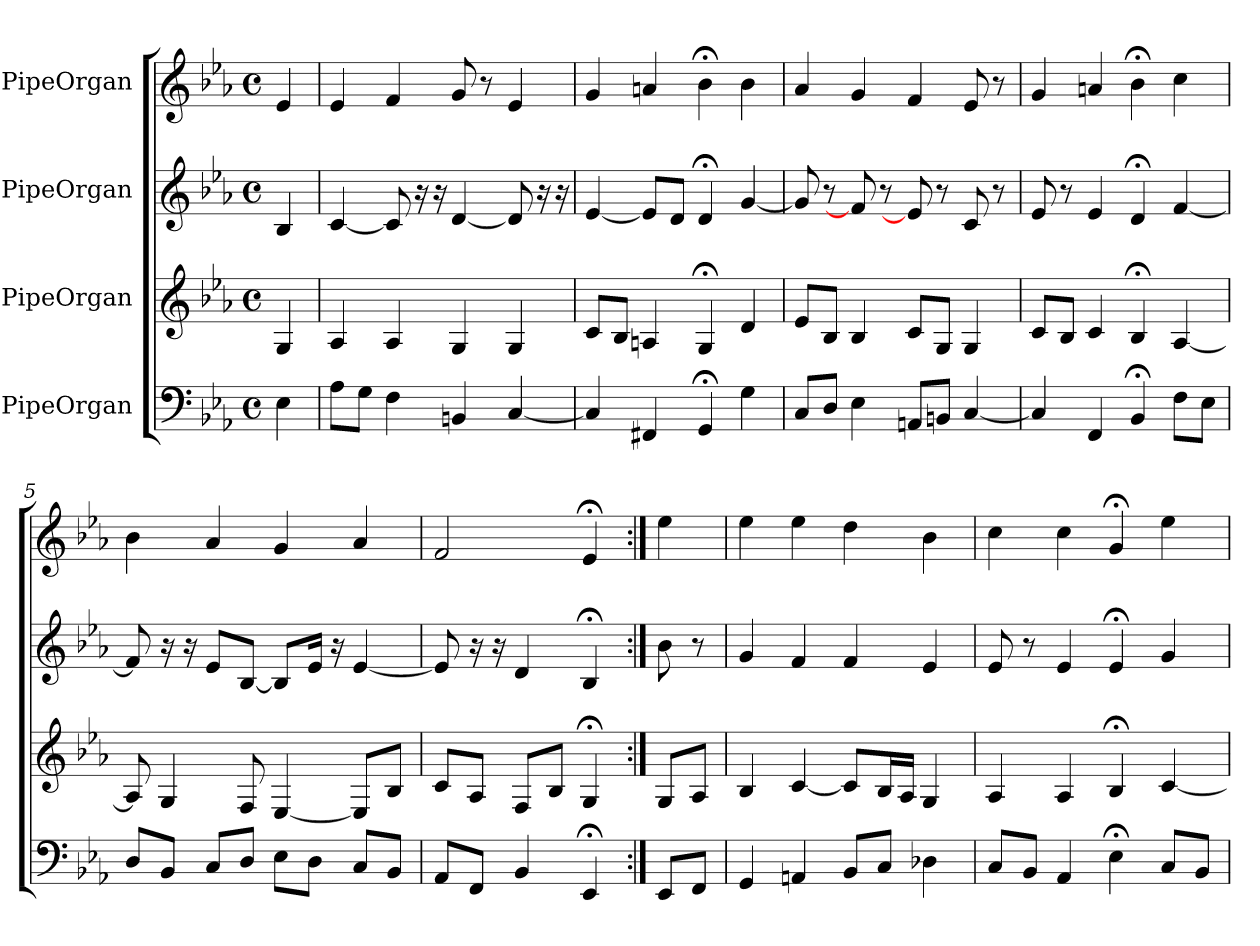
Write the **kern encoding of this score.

**kern	**kern	**kern	**kern
*part4	*part3	*part2	*part1
*staff4	*staff3	*staff2	*staff1
*I"PipeOrgan	*I"PipeOrgan	*I"PipeOrgan	*I"PipeOrgan
*k[b-e-a-]	*k[b-e-a-]	*k[b-e-a-]	*k[b-e-a-]
*E-:	*E-:	*E-:	*E-:
*M4/4	*M4/4	*M4/4	*M4/4
*met(c)	*met(c)	*met(c)	*met(c)
*MM60	*MM60	*MM60	*MM60
=	=	=	=
4E-	4G	4B-	4e-
=1	=1	=1	=1
8A-L	4A-	[4c	4e-
8GJ	.	.	.
4F	4A-	8c]	4f
.	.	16r	.
.	.	16r	.
4BBn	4G	[4d	8g
.	.	.	8r
[4C	4G	8d]	4e-
.	.	16r	.
.	.	16r	.
=2	=2	=2	=2
4C]	8cL	[4e-	4g
.	8B-J	.	.
4FF#X	4An	8e-L]	4an
.	.	8dJ	.
4GG;<	4G;<	4d;<	4b-;<
4G	4d	[4g	4b-
=3	=3	=3	=3
8CL	8e-L	8g]	4a-
8DJ	8B-J	8r	.
4E-	4B-	8f]	4g
.	.	8r	.
8AAnL	8cL	8e-]	4f
8BBnJ	8GJ	8r	.
[4C	4G	8c	8e-
.	.	8r	8r
=4	=4	=4	=4
4C]	8cL	8e-	4g
.	8B-J	8r	.
4FF	4c	4e-	4an
4BB-;<	4B-;<	4d;<	4b-;<
8FL	[4A-	[4f	4cc
8E-J	.	.	.
=5	=5	=5	=5
8DL	8A-]	8f]	4b-
8BB-J	4G	16r	.
.	.	16r	.
8CL	.	8e-L	4a-
8DJ	8F	[8B-J	.
8E-L	[4E-	8B-L]	4g
8DJ	.	16e-Jk	.
.	.	16r	.
8CL	8E-L]	[4e-	4a-
8BB-J	8B-J	.	.
=6	=6	=6	=6
8AA-L	8cL	8e-]	2f
8FFJ	8A-J	16r	.
.	.	16r	.
4BB-	8FL	4d	.
.	8B-J	.	.
4EE-;<	4G;<	4B-;<	4e-;<
=:|!	=:|!	=:|!	=:|!
8EE-L	8GL	8b-	4ee-
8FFJ	8A-J	8r	.
=7	=7	=7	=7
4GG	4B-	4g	4ee-
4AAn	[4c	4f	4ee-
8BB-L	8cL]	4f	4dd
8CJ	16B-L	.	.
.	16A-JJ	.	.
4D-X	4G	4e-	4b-
=8	=8	=8	=8
8CL	4A-	8e-	4cc
8BB-J	.	8r	.
4AA-	4A-	4e-	4cc
4E-;<	4B-;<	4e-;<	4g;<
8CL	[4c	4g	4ee-
8BB-J	.	.	.
=	=	=	=
*-	*-	*-	*-
